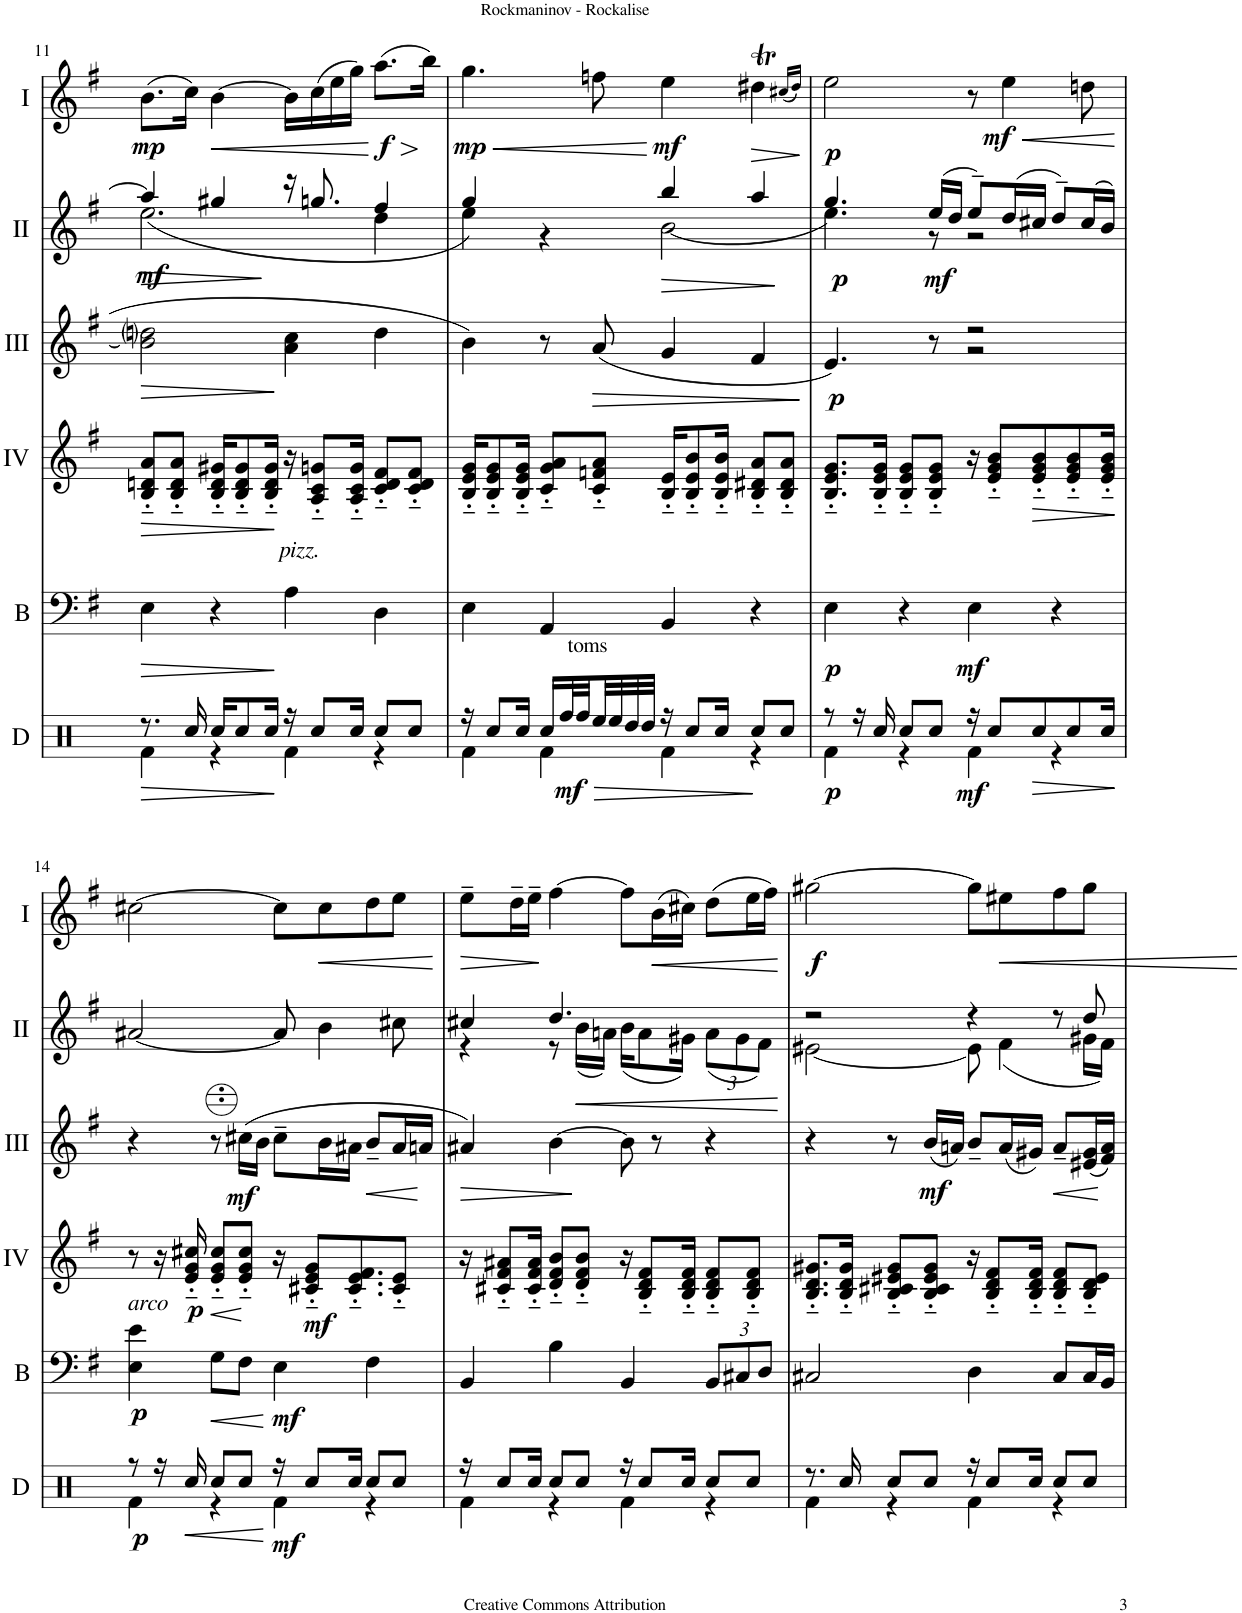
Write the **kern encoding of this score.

**kern	**dynam	**kern	**dynam	**kern	**dynam	**kern	**dynam	**kern	**dynam	**kern	**dynam
*part6	*part6	*part5	*part5	*part4	*part4	*part3	*part3	*part2	*part2	*part1	*part1
*staff6	*staff6	*staff5	*staff5	*staff4	*staff4	*staff3	*staff3	*staff2	*staff2	*staff1	*staff1
*I"Drums	*	*I"Bass	*	*I"Acc. 4	*	*I"Acc. 3	*	*I"Acc. 2	*	*I"Acc. 1	*
*I'D	*	*I'B	*	*	*	*	*	*	*	*	*
!!LO:PB:g=z
*clefX	*	*clefF4	*	*clefG2	*	*clefG2	*	*clefG2	*	*clefG2	*
*	*	*Trd7c12	*	*	*	*Trd7c12	*	*	*	*	*
*k[]	*	*k[f#]	*	*k[f#]	*	*k[f#]	*	*k[f#]	*	*k[f#]	*
*M4/4	*	*M4/4	*	*M4/4	*	*M4/4	*	*M4/4	*	*M4/4	*
*met(c)	*	*met(c)	*	*met(c)	*	*met(c)	*	*met(c)	*	*met(c)	*
=11	=11	=11	=11	=11	=11	=11	=11	=11	=11	=11	=11
!	!LO:HP:b	!	!LO:HP:b	!	!LO:HP:b	!	!LO:HP:b	!	!LO:HP:b	!	!
*^	*	*	*	*	*	*	*	*^	*	*	*
!	!	!	!	!	!	!	!	!	!	!	!LO:DY:n=1:b	!	!LO:DY:b
8.r	4Rf\	>	4E\	>	8B/'~ 8dn/'~ 8a/'~L	>	2b\] 2ddni\	>	4a/]	(2.e\	> mf	(8.b\L	mp
.	.	.	.	.	8B/'~ 8d/'~ 8a/'~J	.	.	.	.	.	.	.	.
16Rcc/	.	.	.	.	.	.	.	.	.	.	.	16cc\Jk)	.
!	!	!	!	!	!	!	!	!	!	!	!	!	!LO:HP:b
16Rcc/KL	4r	.	4r	.	16B/'~ 16d/'~ 16g#X/'~KL	.	.	.	4g#X/	.	.	[4b\	<
8Rcc/	.	.	.	.	8B/'~ 8d/'~ 8g#/'~	.	.	.	.	.	.	.	.
16Rcc/Jk	.	.	.	.	16B/'~ 16d/'~ 16g#/'~Jk	.	.	.	.	.	.	.	.
!	!	!	!LO:TX:a:i:t=pizz.	!	!	!	!	!	!	!	!	!	!
16r	4Rf\	.	4A\	.	16r	.	4a\ 4cc\	.	16r	.	]	16b\LL]	.
8Rcc/L	.	.	.	.	8A/'~ 8c/'~ 8gn/'~L	.	.	.	8.gn/	.	.	(16cc\	.
.	.	.	.	.	.	.	.	.	.	.	.	16ee\	.
16Rcc/Jk	.	.	.	.	16A/'~ 16c/'~ 16g/'~Jk	.	.	.	.	.	.	16gg\JJ)	.
!	!	!	!	!	!	!	!	!	!	!	!	!	!LO:HP:n=1:b
!	!	!	!	!	!	!	!	!	!	!	!	!	!LO:DY:n=1:b
8Rcc/L	4r	.	4D\	.	8c/'~ 8d/'~ 8f#/'~L	.	4dd\	.	4f#/	4d\	.	(8.aa\L	[ > f
8Rcc/J	.	.	.	.	8c/'~ 8d/'~ 8f#/'~J	.	.	.	.	.	.	.	.
.	.	.	.	.	.	.	.	.	.	.	.	16bb\Jk)	.
*v	*v	*	*	*	*	*	*	*	*v	*v	*	*	*
.	.	.	.	.	.	.	.	.	.	.	]
=12	=12	=12	=12	=12	=12	=12	=12	=12	=12	=12	=12
*^	*	*	*	*	*	*	*	*^	*	*	*
!	!	!	!	!	!	!	!	!	!	!	!	!	!LO:HP:b
!	!	!	!	!	!	!	!	!	!	!	!	!	!LO:DY:n=1:b
16r	4Rf\	.	4E\	.	16B/'~ 16e/'~ 16g/'~KL	.	4b\	.	4g/)	4e\	.	4.gg\	< mp
8Rcc/L	.	.	.	.	8B/'~ 8e/'~ 8g/'~	.	.	.	.	.	.	.	.
16Rcc/Jk	.	.	.	.	16B/'~ 16e/'~ 16g/'~Jk	.	.	.	.	.	.	.	.
16Rcc/LL	4Rf\	.	4AA/	.	8c/'~ 8g/'~ 8a/'~L	.	8r	.	4ryy	4r	.	.	.
!LO:TX:a:t=toms	!	!	!	!	!	!	!	!	!	!	!	!	!
!	!	!LO:HP:b	!	!	!	!	!	!	!	!	!	!	!
!	!	!LO:DY:n=1:b	!	!	!	!	!	!	!	!	!	!	!
32Rff/L	.	> mf	.	.	.	.	.	.	.	.	.	.	.
32Rff/	.	.	.	.	.	.	.	.	.	.	.	.	.
!	!	!	!	!	!	!	!	!LO:HP:b	!	!	!	!	!
32Ree/	.	.	.	.	8c/'~ 8fn/'~ 8a/'~J	.	(8a/	>	.	.	.	8ffn\	.
32Ree/	.	.	.	.	.	.	.	.	.	.	.	.	.
32Rdd/	.	.	.	.	.	.	.	.	.	.	.	.	.
32Rdd/JJJ	.	.	.	.	.	.	.	.	.	.	.	.	.
!	!	!	!	!	!	!	!	!	!	!	!LO:HP:b	!	!LO:DY:n=2:b
16r	4Rf\	.	4BB/	.	16B/'~ 16e/'~KL	.	4g/	.	4b/	(2B\	>	4ee\	[ mf
8Rcc/L	.	.	.	.	8B/'~ 8e/'~ 8b/'~	.	.	.	.	.	.	.	.
16Rcc/Jk	.	.	.	.	16B/'~ 16e/'~ 16b/'~Jk	.	.	.	.	.	.	.	.
!	!	!	!	!	!	!	!	!	!	!	!	!	!LO:HP:b
8Rcc/L	4r	.	4r	.	8B/'~ 8d#X/'~ 8a/'~L	.	4f#/	.	4a/	.	.	4dd#Xt\	>
8Rcc/J	.	.	.	.	8B/'~ 8d#/'~ 8a/'~J	.	.	.	.	.	.	.	.
*v	*v	*	*	*	*	*	*	*	*v	*v	*	*	*
.	.	.	.	.	.	.	.	.	.	(16qcc#X/LL	.
.	.	.	.	.	.	.	.	.	.	16qdd#/JJ)	.
.	]	.	.	.	.	.	]	.	]	.	]
=13	=13	=13	=13	=13	=13	=13	=13	=13	=13	=13	=13
*^	*	*	*	*	*	*^	*	*^	*	*	*
!	!	!LO:DY:b	!	!LO:DY:b	!	!	!	!	!LO:DY:b	!	!	!LO:DY:b	!	!LO:DY:b
8r	4Rf\	p	4E\	p	8.B/'~ 8.e/'~ 8.g/'~L	.	4.e/)	2ryy	p	4.g/	4.e\)	p	2ee\	p
16r	.	.	.	.	.	.	.	.	.	.	.	.	.	.
16Rcc/	.	.	.	.	16B/'~ 16e/'~ 16g/'~Jk	.	.	.	.	.	.	.	.	.
8Rcc/L	4r	.	4r	.	8B/'~ 8e/'~ 8g/'~L	.	.	.	.	.	.	.	.	.
!	!	!	!	!	!	!	!	!	!	!	!	!LO:DY:b	!	!
8Rcc/J	.	.	.	.	8B/'~ 8e/'~ 8g/'~J	.	8r	.	.	(16e/LL	8r	mf	.	.
.	.	.	.	.	.	.	.	.	.	16d/JJ	.	.	.	.
!	!	!LO:DY:b	!	!LO:DY:b	!	!	!	!	!	!	!	!	!	!
16r	4Rf\	mf	4E\	mf	16r	.	2r	2r	.	8e~/L)	2r	.	8r	.
8Rcc/L	.	.	.	.	8e/'~ 8g/'~ 8b/'~L	.	.	.	.	.	.	.	.	.
!	!	!	!	!	!	!	!	!	!	!	!	!	!	!LO:HP:b
!	!	!	!	!	!	!	!	!	!	!	!	!	!	!LO:DY:n=1:b
.	.	.	.	.	.	.	.	.	.	(16d/L	.	.	4ee\	< mf
!	!	!LO:HP:b	!	!	!	!LO:HP:b	!	!	!	!	!	!	!	!
8Rcc/	.	>	.	.	8e/'~ 8g/'~ 8b/'~	>	.	.	.	16c#X/JJ	.	.	.	.
.	4r	.	4r	.	.	.	.	.	.	8d~/L)	.	.	.	.
8Rcc/	.	.	.	.	8e/'~ 8g/'~ 8b/'~	.	.	.	.	.	.	.	.	.
.	.	.	.	.	.	.	.	.	.	(16c#/L	.	.	8ddn\	.
16Rcc/Jk	.	.	.	.	16e/'~ 16g/'~ 16b/'~Jk	.	.	.	.	16B/JJ)	.	.	.	.
*	*	*	*	*	*	*	*v	*v	*	*	*	*	*	*
*v	*v	*	*	*	*	*	*	*	*v	*v	*	*	*
.	]	.	.	.	]	.	.	.	.	.	[
!!LO:LB:g=z
=14	=14	=14	=14	=14	=14	=14	=14	=14	=14	=14	=14
*^	*	*	*	*	*	*	*	*	*	*	*
!	!	!	!LO:TX:a:i:t=arco	!	!	!	!	!	!	!	!	!
!	!	!LO:DY:b	!	!LO:DY:b	!	!	!	!	!	!	!	!
8r	4Rf\	p	4E\ 4e\	p	8r	.	4r	.	[2A#X/	.	[2cc#X\	.
16r	.	.	.	.	16r	.	.	.	.	.	.	.
!	!	!	!	!	!	!LO:DY:b	!	!	!	!	!	!
16Rcc/	.	.	.	.	16e/'~ 16g/'~ 16cc#X/'~	p	.	.	.	.	.	.
8Rcc/L	4r	.	8G\L	.	8e/'~ 8g/'~ 8cc#/'~L	.	8r	.	.	.	.	.
!	!	!	!	!	!	!	!	!LO:DY:b	!	!	!	!
8Rcc/J	.	.	8F#\J	.	8e/'~ 8g/'~ 8cc#/'~J	.	(16ccc#X\LL	mf	.	.	.	.
.	.	.	.	.	.	.	16bb\JJ	.	.	.	.	.
!	!	!LO:DY:n=1:b	!	!LO:DY:n=1:b	!	!	!	!	!	!	!	!
16r	4Rf\	] mf	4E\	] mf	16r	]	8ccc#~\L	.	8A#/]	.	8cc#\L]	.
!	!	!	!	!	!	!LO:DY:b	!	!	!	!	!	!
8Rcc/L	.	.	.	.	8c#X/'~ 8e/'~ 8g/'~L	mf	.	.	.	.	.	.
!	!	!	!	!	!	!	!	!	!	!	!	!LO:HP:b
.	.	.	.	.	.	.	16bb\L	.	4B\	.	8cc#\	<
16Rcc/Jk	.	.	.	.	8.c#/'~ 8.e/'~ 8.f#/'~	.	16aa#X\JJ	.	.	.	.	.
!	!	!	!	!	!	!	!	!LO:HP:b	!	!	!	!
8Rcc/L	4r	.	4F#\	.	.	.	8bb~/L	<	.	.	8dd\	.
8Rcc/J	.	.	.	.	8c#/'~ 8e/'~J	.	16aa#/L	.	8c#X\	.	8ee\J	.
.	.	.	.	.	.	.	16aan/JJ	.	.	.	.	.
*v	*v	*	*	*	*	*	*	*	*	*	*	*
.	.	.	.	.	.	.	]	.	.	.	[
=15	=15	=15	=15	=15	=15	=15	=15	=15	=15	=15	=15
*^	*	*	*	*	*	*	*	*	*	*	*
!	!	!	!	!	!	!	!	!LO:HP:b	!	!	!	!LO:HP:b
*	*	*	*	*	*	*	*	*	*^	*	*	*
16r	4Rf\	.	4BB/	.	16r	.	4aa#X/)	>	4c#X/	4r	.	8ee~\L	>
8Rcc/L	.	.	.	.	8c#X/'~ 8f#/'~ 8a#X/'~L	.	.	.	.	.	.	.	.
.	.	.	.	.	.	.	.	.	.	.	.	16dd~\L	.
16Rcc/Jk	.	.	.	.	16c#/'~ 16f#/'~ 16a#/'~Jk	.	.	.	.	.	.	16ee~\JJ	.
8Rcc/L	4r	.	4B\	.	8d/'~ 8f#/'~ 8b/'~L	.	[4bb\	.	4.d/	8r	.	[4ff#\	]
8Rcc/J	.	.	.	.	8d/'~ 8f#/'~ 8b/'~J	.	.	.	.	(16B\LL	.	.	.
.	.	.	.	.	.	.	.	.	.	16An\JJ)	.	.	.
16r	4Rf\	.	4BB/	.	16r	.	8bb\]	[	.	(16B\KL	.	8ff#\L]	.
8Rcc/L	.	.	.	.	8B/'~ 8d/'~ 8f#/'~L	.	.	.	.	8A\	.	.	.
!	!	!	!	!	!	!	!	!	!	!	!	!	!LO:HP:b
.	.	.	.	.	.	.	8r	.	8ryy	.	.	(16b\L	<
16Rcc/Jk	.	.	.	.	16B/'~ 16d/'~ 16f#/'~Jk	.	.	.	.	16G#X\Jk)	.	16cc#X\JJ)	.
*	*	*	*Xbrackettup	*	*	*	*	*	*	*Xbrackettup	*	*	*
8Rcc/L	4r	.	12BB/L	.	8B/'~ 8d/'~ 8f#/'~L	.	4r	.	4ryy	(12A\L	.	(8dd\L	.
.	.	.	12C#X/	.	.	.	.	.	.	12G#\	.	.	.
8Rcc/J	.	.	.	.	8B/'~ 8d/'~ 8f#/'~J	.	.	.	.	.	.	16ee\L	.
.	.	.	12D/J	.	.	.	.	.	.	12F#\J)	.	.	.
.	.	.	.	.	.	.	.	.	.	.	.	16ff#\JJ)	.
*v	*v	*	*	*	*	*	*	*	*v	*v	*	*	*
.	.	.	.	.	.	.	.	.	.	.	[
=16	=16	=16	=16	=16	=16	=16	=16	=16	=16	=16	=16
*^	*	*	*	*	*	*	*	*^	*	*	*
!	!	!	!	!	!	!	!	!	!	!	!	!	!LO:DY:b
8.r	4Rf\	.	2C#X/	.	8.B/'~ 8.d/'~ 8.g#X/'~L	.	4r	.	2r	[2E#X\	.	[2gg#X\	f
16Rcc/	.	.	.	.	16B/'~ 16d/'~ 16g#/'~Jk	.	.	.	.	.	.	.	.
8Rcc/L	4r	.	.	.	8B/'~ 8c#X/'~ 8e#X/'~ 8g#/'~L	.	8r	.	.	.	.	.	.
!	!	!	!	!	!	!	!	!LO:DY:b	!	!	!	!	!
8Rcc/J	.	.	.	.	8B/'~ 8c#/'~ 8e#/'~ 8g#/'~J	.	(16bb/LL	mf	.	.	.	.	.
.	.	.	.	.	.	.	16aan/JJ)	.	.	.	.	.	.
16r	4Rf\	.	4D\	.	16r	.	8bb~/L	.	4r	8E#\]	.	8gg#\L]	.
8Rcc/L	.	.	.	.	8B/'~ 8d/'~ 8f#/'~L	.	.	.	.	.	.	.	.
!	!	!	!	!	!	!	!	!	!	!	!	!	!LO:HP:b
.	.	.	.	.	.	.	(16aa/L	.	.	(4F#\	.	8ee#X\	<
16Rcc/Jk	.	.	.	.	16B/'~ 16d/'~ 16f#/'~Jk	.	16gg#X/JJ)	.	.	.	.	.	.
8Rcc/L	4r	.	8C#/L	.	8B/'~ 8d/'~ 8f#/'~L	.	8aa~/L	.	8r	.	.	8ff#\	.
8Rcc/J	.	.	16C#/L	.	8B/'~ 8d/'~ 8e#/'~J	.	(16ee#X/ 16gg#/L	.	8d/	16G#X\LL	.	8gg#\J	.
.	.	.	16BB/JJ	.	.	.	16ff#/ 16aa/JJ)	.	.	16F#\JJ)	.	.	.
*v	*v	*	*	*	*	*	*	*	*v	*v	*	*	*
.	.	.	.	.	.	.	]	.	.	.	[
=	=	=	=	=	=	=	=	=	=	=	=
*-	*-	*-	*-	*-	*-	*-	*-	*-	*-	*-	*-
